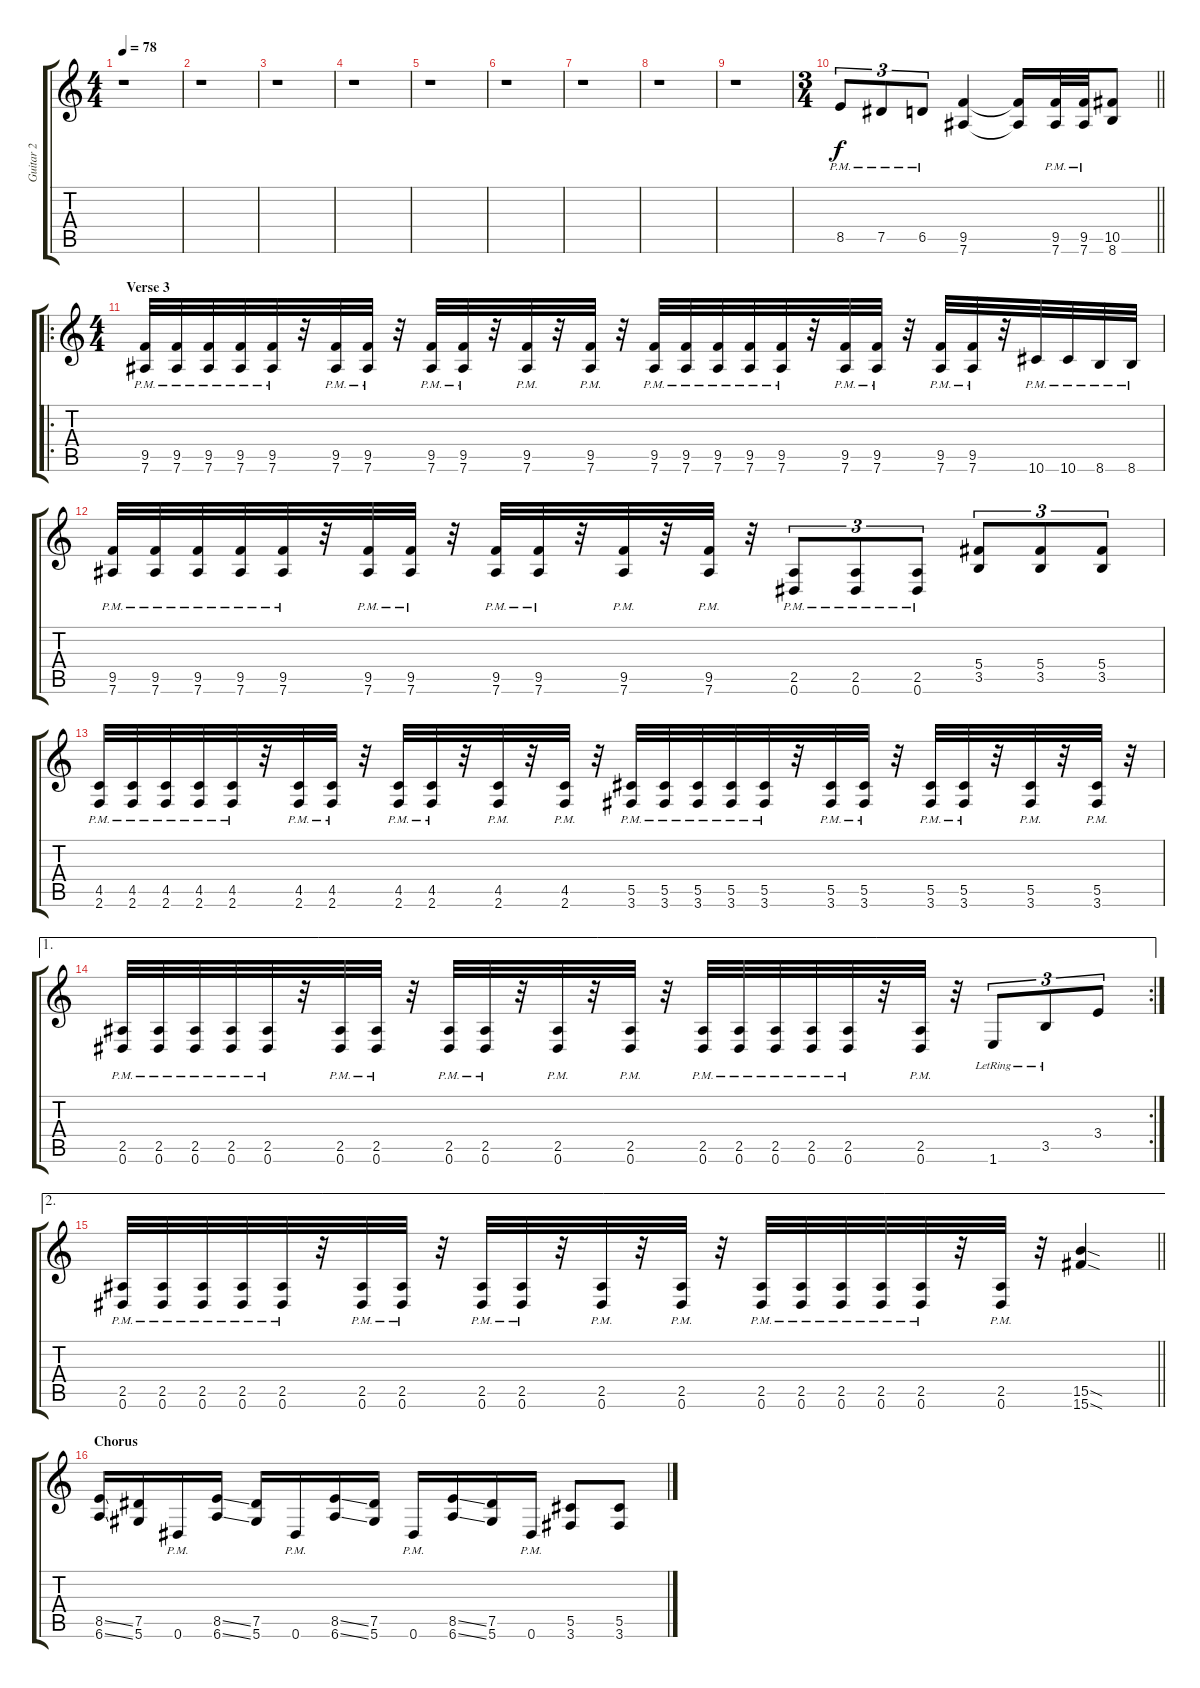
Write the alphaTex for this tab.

\track ("Guitar 2" "Guitar 2") {instrument distortionguitar}
\staff {score tabs}
\tuning (Eb4 Bb3 Gb3 Db3 Ab2 Eb2) {hide}
\ts (4 4)
\tempo 78
\clef g2
\ks c
r.1{dy f} |
r.1 |
r.1 |
r.1 |
r.1 |
r.1 |
r.1 |
r.1 |
r.1 |
\ts (3 4)
\barLineRight lightlight
8.5{pm}.8{tu (3 2)} 7.5{pm}.8{tu (3 2)} 6.5{pm}.8{tu (3 2)} (9.5 7.6).4 (9.5{t} 7.6{t}).16 (9.5 7.6{pm}).32 (9.5 7.6{pm}).32 (10.5 8.6).8 |
\ro
\ts (4 4)
\section ("" "Verse 3")
(9.5{pm} 7.6{pm}).32 (9.5{pm} 7.6{pm}).32 (9.5{pm} 7.6{pm}).32 (9.5{pm} 7.6{pm}).32 (9.5{pm} 7.6{pm}).32 r.32 (9.5{pm} 7.6{pm}).32 (9.5{pm} 7.6{pm}).32 r.32 (9.5{pm} 7.6{pm}).32 (9.5{pm} 7.6{pm}).32 r.32 (9.5{pm} 7.6{pm}).32 r.32 (9.5{pm} 7.6{pm}).32 r.32 (9.5{pm} 7.6{pm}).32 (9.5{pm} 7.6{pm}).32 (9.5{pm} 7.6{pm}).32 (9.5{pm} 7.6{pm}).32 (9.5{pm} 7.6{pm}).32 r.32 (9.5{pm} 7.6{pm}).32 (9.5{pm} 7.6{pm}).32 r.32 (9.5{pm} 7.6{pm}).32 (9.5{pm} 7.6{pm}).32 r.32 10.6{pm}.32 10.6{pm}.32 8.6{pm}.32 8.6{pm}.32 |
(9.5{pm} 7.6{pm}).32 (9.5{pm} 7.6{pm}).32 (9.5{pm} 7.6{pm}).32 (9.5{pm} 7.6{pm}).32 (9.5{pm} 7.6{pm}).32 r.32 (9.5{pm} 7.6{pm}).32 (9.5{pm} 7.6{pm}).32 r.32 (9.5{pm} 7.6{pm}).32 (9.5{pm} 7.6{pm}).32 r.32 (9.5{pm} 7.6{pm}).32 r.32 (9.5{pm} 7.6{pm}).32 r.32 (2.5{pm} 0.6{pm}).8{tu (3 2)} (2.5{pm} 0.6{pm}).8{tu (3 2)} (2.5{pm} 0.6{pm}).8{tu (3 2)} (5.4 3.5).8{tu (3 2)} (5.4 3.5).8{tu (3 2)} (5.4 3.5).8{tu (3 2)} |
(4.5{pm} 2.6{pm}).32 (4.5{pm} 2.6{pm}).32 (4.5{pm} 2.6{pm}).32 (4.5{pm} 2.6{pm}).32 (4.5{pm} 2.6{pm}).32 r.32 (4.5{pm} 2.6{pm}).32 (4.5{pm} 2.6{pm}).32 r.32 (4.5{pm} 2.6{pm}).32 (4.5{pm} 2.6{pm}).32 r.32 (4.5{pm} 2.6{pm}).32 r.32 (4.5{pm} 2.6{pm}).32 r.32 (5.5{pm} 3.6{pm}).32 (5.5{pm} 3.6{pm}).32 (5.5{pm} 3.6{pm}).32 (5.5{pm} 3.6{pm}).32 (5.5{pm} 3.6{pm}).32 r.32 (5.5{pm} 3.6{pm}).32 (5.5{pm} 3.6{pm}).32 r.32 (5.5{pm} 3.6{pm}).32 (5.5{pm} 3.6{pm}).32 r.32 (5.5{pm} 3.6{pm}).32 r.32 (5.5{pm} 3.6{pm}).32 r.32 |
\ae 1
\rc 2
(2.5{pm} 0.6{pm}).32 (2.5{pm} 0.6{pm}).32 (2.5{pm} 0.6{pm}).32 (2.5{pm} 0.6{pm}).32 (2.5{pm} 0.6{pm}).32 r.32 (2.5{pm} 0.6{pm}).32 (2.5{pm} 0.6{pm}).32 r.32 (2.5{pm} 0.6{pm}).32 (2.5{pm} 0.6{pm}).32 r.32 (2.5{pm} 0.6{pm}).32 r.32 (2.5{pm} 0.6{pm}).32 r.32 (2.5{pm} 0.6{pm}).32 (2.5{pm} 0.6{pm}).32 (2.5{pm} 0.6{pm}).32 (2.5{pm} 0.6{pm}).32 (2.5{pm} 0.6{pm}).32 r.32 (2.5{pm} 0.6{pm}).32 r.32 1.6{lr}.8{tu (3 2)} 3.5{lr}.8{tu (3 2)} 3.4.8{tu (3 2)} |
\ae 2
\barLineRight lightlight
(2.5{pm} 0.6{pm}).32 (2.5{pm} 0.6{pm}).32 (2.5{pm} 0.6{pm}).32 (2.5{pm} 0.6{pm}).32 (2.5{pm} 0.6{pm}).32 r.32 (2.5{pm} 0.6{pm}).32 (2.5{pm} 0.6{pm}).32 r.32 (2.5{pm} 0.6{pm}).32 (2.5{pm} 0.6{pm}).32 r.32 (2.5{pm} 0.6{pm}).32 r.32 (2.5{pm} 0.6{pm}).32 r.32 (2.5{pm} 0.6{pm}).32 (2.5{pm} 0.6{pm}).32 (2.5{pm} 0.6{pm}).32 (2.5{pm} 0.6{pm}).32 (2.5{pm} 0.6{pm}).32 r.32 (2.5{pm} 0.6{pm}).32 r.32 (15.5{sod} 15.6{sod}).4 |
\section ("" "Chorus")
(8.5{ss} 6.6{ss}).16 (7.5 5.6).16 0.6{pm}.16 (8.5{ss} 6.6{ss}).16 (7.5 5.6).16 0.6{pm}.16 (8.5{ss} 6.6{ss}).16 (7.5 5.6).16 0.6{pm}.16 (8.5{ss} 6.6{ss}).16 (7.5 5.6).16 0.6{pm}.16 (5.5 3.6).8 (5.5 3.6).8
